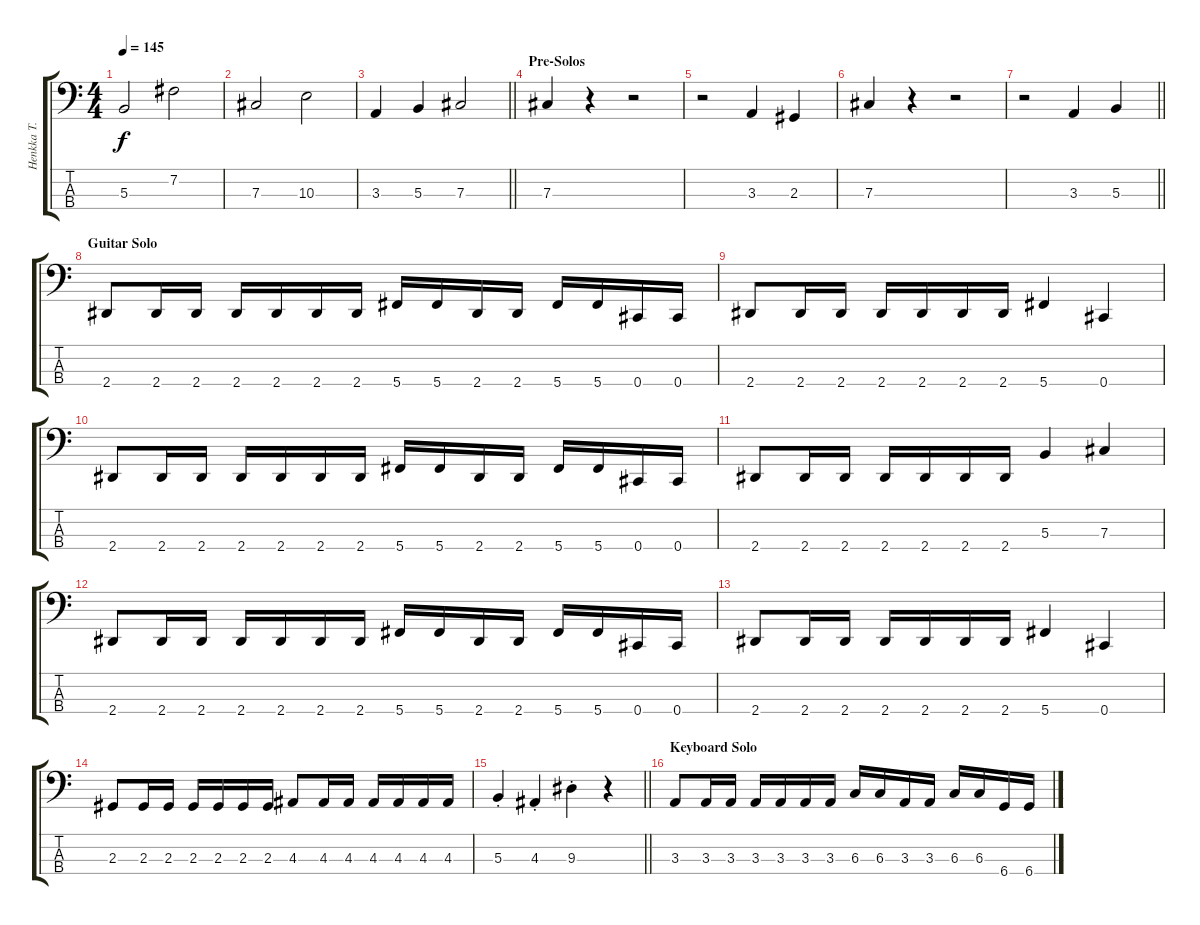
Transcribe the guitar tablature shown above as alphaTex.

\track ("Henkka T. Blacksmith" "Henkka T. ") {instrument electricbasspick}
\staff {score tabs}
\tuning (E2 B1 Gb1 Db1) {hide}
\ts (4 4)
\tempo 145
\clef f4
\ks c
5.3.2{dy f} 7.2.2 |
7.3.2 10.3.2 |
\barLineRight lightlight
3.3.4 5.3.4 7.3.2 |
\section ("" "Pre-Solos")
7.3.4 r.4 r.2 |
r.2 3.3.4 2.3.4 |
7.3.4 r.4 r.2 |
\barLineRight lightlight
r.2 3.3.4 5.3.4 |
\section ("" "Guitar Solo")
2.4.8 2.4.16 2.4.16 2.4.16 2.4.16 2.4.16 2.4.16 5.4.16 5.4.16 2.4.16 2.4.16 5.4.16 5.4.16 0.4.16 0.4.16 |
2.4.8 2.4.16 2.4.16 2.4.16 2.4.16 2.4.16 2.4.16 5.4.4 0.4.4 |
2.4.8 2.4.16 2.4.16 2.4.16 2.4.16 2.4.16 2.4.16 5.4.16 5.4.16 2.4.16 2.4.16 5.4.16 5.4.16 0.4.16 0.4.16 |
2.4.8 2.4.16 2.4.16 2.4.16 2.4.16 2.4.16 2.4.16 5.3.4 7.3.4 |
2.4.8 2.4.16 2.4.16 2.4.16 2.4.16 2.4.16 2.4.16 5.4.16 5.4.16 2.4.16 2.4.16 5.4.16 5.4.16 0.4.16 0.4.16 |
2.4.8 2.4.16 2.4.16 2.4.16 2.4.16 2.4.16 2.4.16 5.4.4 0.4.4 |
2.3.8 2.3.16 2.3.16 2.3.16 2.3.16 2.3.16 2.3.16 4.3.8 4.3.16 4.3.16 4.3.16 4.3.16 4.3.16 4.3.16 |
\barLineRight lightlight
5.3{st}.4 4.3{st}.4 9.3{st}.4 r.4 |
\section ("" "Keyboard Solo")
3.3.8 3.3.16 3.3.16 3.3.16 3.3.16 3.3.16 3.3.16 6.3.16 6.3.16 3.3.16 3.3.16 6.3.16 6.3.16 6.4.16 6.4.16
